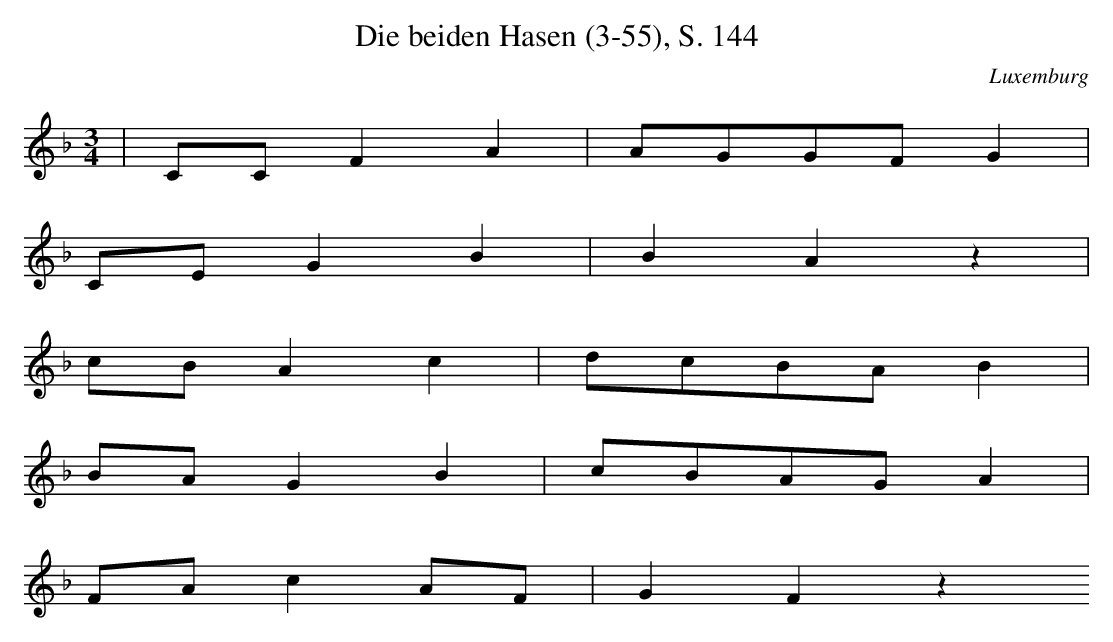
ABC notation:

X:1
T: Die beiden Hasen (3-55), S. 144
O: Luxemburg
M: 3/4
L: 1/8
K: F
 | CCF2A2 | AGGFG2 |
CEG2B2 | B2A2z2 |
cBA2c2 | dcBAB2 |
BAG2B2 | cBAGA2 |
FAc2AF | G2F2z2
